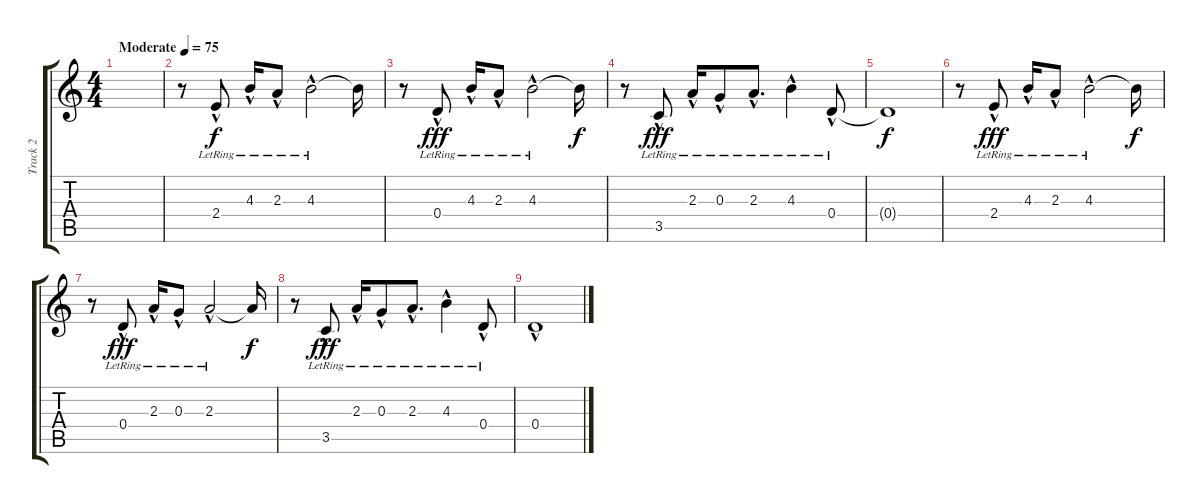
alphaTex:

\track ("Track 2" "Track 2") {instrument acousticguitarsteel}
\staff {score tabs}
\tuning (E4 B3 G3 D3 A2 E2) {hide}
\ts (4 4)
\tempo (75 "Moderate")
\clef g2
\ks c
|
r.8 2.4{hac lr}.8 4.3{hac lr}.16 2.3{hac lr}.8 4.3{hac lr}.2 4.3{t}.16{dy f} |
r.8 0.4{hac lr}.8{dy fff} 4.3{hac lr}.16 2.3{hac lr}.8 4.3{hac lr}.2 4.3{t}.16{dy f} |
r.8 3.5{hac lr}.8{dy fff} 2.3{hac lr}.16 0.3{hac lr}.8 2.3{hac lr}.8{d} 4.3{hac lr}.4 0.4{hac lr}.8 |
0.4{t}.1{dy f} |
r.8 2.4{hac lr}.8{dy fff} 4.3{hac lr}.16 2.3{hac lr}.8 4.3{hac lr}.2 4.3{t}.16{dy f} |
r.8 0.4{hac lr}.8{dy fff} 2.3{hac lr}.16 0.3{hac lr}.8 2.3{hac lr}.2 2.3{t}.16{dy f} |
r.8 3.5{hac lr}.8{dy fff} 2.3{hac lr}.16 0.3{hac lr}.8 2.3{hac lr}.8{d} 4.3{hac lr}.4 0.4{hac lr}.8 |
0.4{hac}.1
